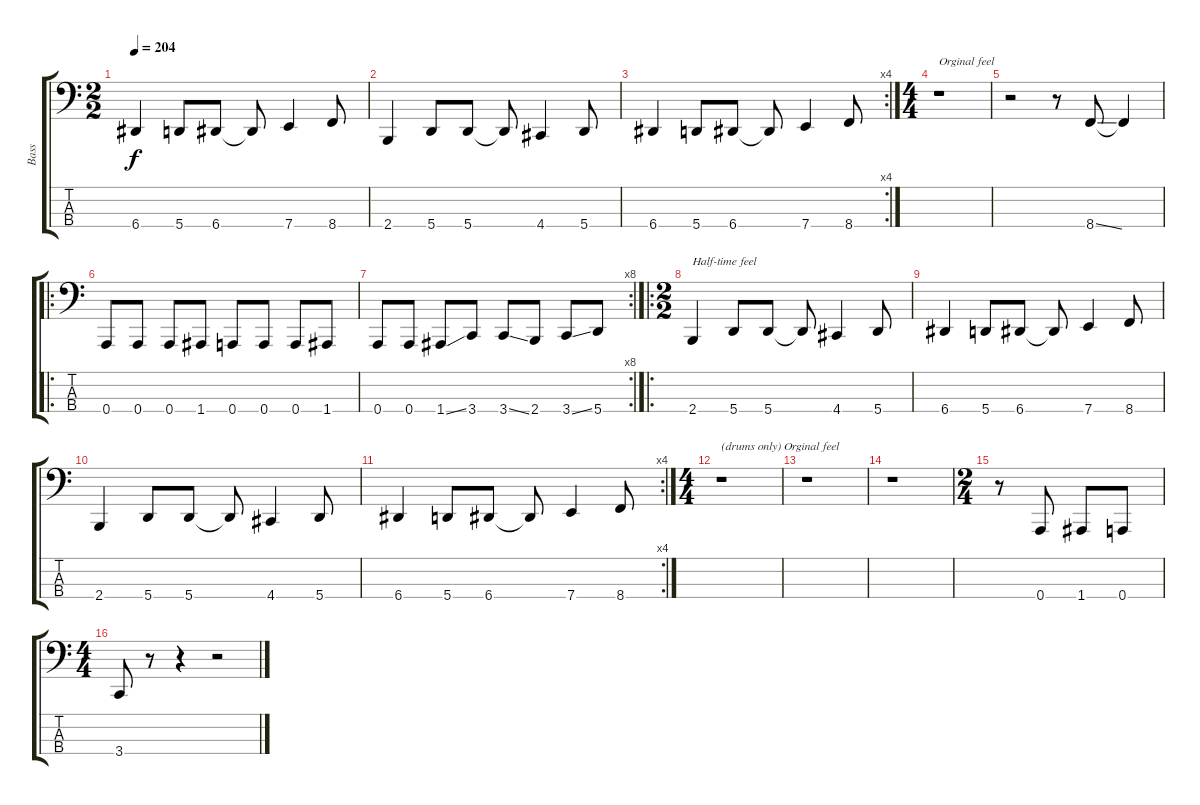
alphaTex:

\track ("Bass" "Bass") {instrument electricbasspick}
\staff {score tabs}
\tuning (D2 A1 E1 A0) {hide}
\ts (2 2)
\tempo 204
\clef f4
\ks c
6.4.4{dy f} 5.4.8 6.4.8 6.4{t}.8 7.4.4 8.4.8 |
2.4.4 5.4.8 5.4.8 5.4{t}.8 4.4.4 5.4.8 |
\rc 4
6.4.4 5.4.8 6.4.8 6.4{t}.8 7.4.4 8.4.8 |
\ts (4 4)
r.1{txt "Orginal feel"} |
r.2 r.8 8.4{ss}.8 8.4{t}.4 |
\ro
0.4.8 0.4.8 0.4.8 1.4.8 0.4.8 0.4.8 0.4.8 1.4.8 |
\rc 8
0.4.8 0.4.8 1.4{ss}.8 3.4.8 3.4{ss}.8 2.4.8 3.4{ss}.8 5.4.8 |
\ro
\ts (2 2)
2.4.4{txt "Half-time feel"} 5.4.8 5.4.8 5.4{t}.8 4.4.4 5.4.8 |
6.4.4 5.4.8 6.4.8 6.4{t}.8 7.4.4 8.4.8 |
2.4.4 5.4.8 5.4.8 5.4{t}.8 4.4.4 5.4.8 |
\rc 4
6.4.4 5.4.8 6.4.8 6.4{t}.8 7.4.4 8.4.8 |
\ts (4 4)
r.1{txt "(drums only) Orginal feel"} |
r.1 |
r.1 |
\ts (2 4)
r.8 0.4.8 1.4.8 0.4.8 |
\ts (4 4)
3.4.8 r.8 r.4 r.2
